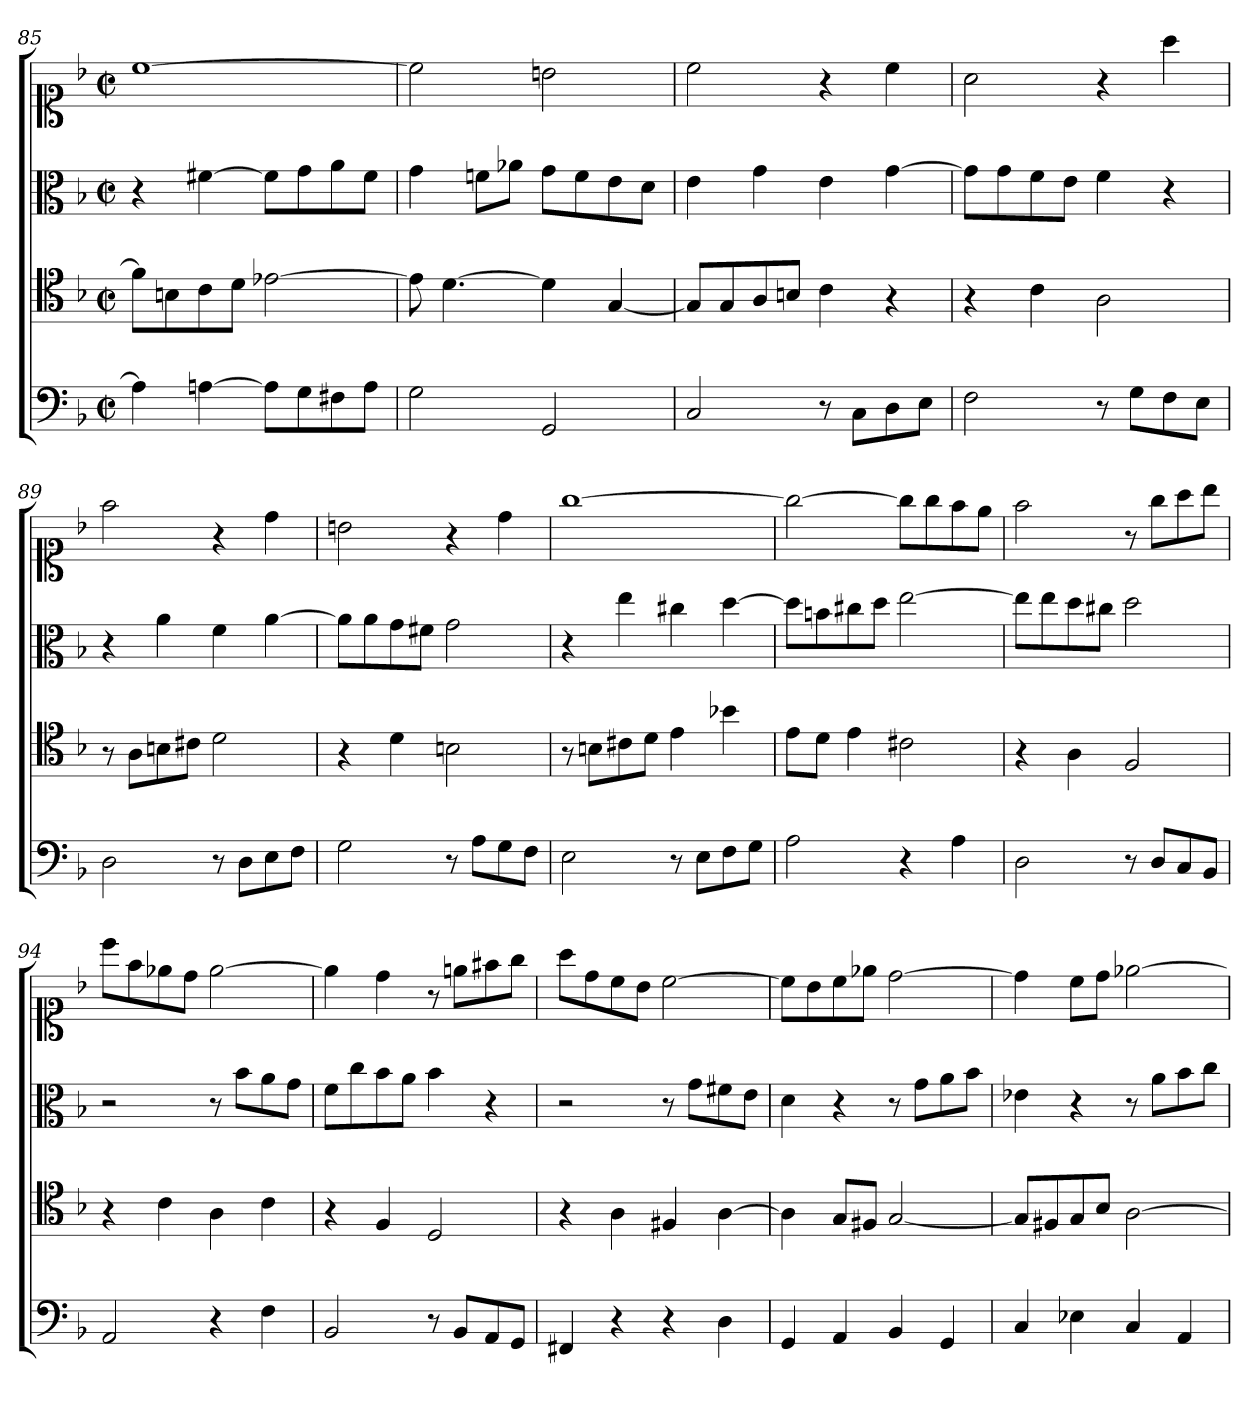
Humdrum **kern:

**kern	**kern	**kern	**kern
*part4	*part3	*part2	*part1
*staff4	*staff3	*staff2	*staff1
*clefF4	*clefC4	*clefC3	*clefC1
*k[b-]	*k[b-]	*k[b-]	*k[b-]
*d:	*d:	*d:	*d:
*M2/2	*M2/2	*M2/2	*M2/2
*met(c|)	*met(c|)	*met(c|)	*met(c|)
=85	=85	=85	=85
4A-]	8fL]	4r	[1cc
.	8Bn	.	.
[4An	8c	[4f#X	.
.	8dJ	.	.
8AL]	[2e-X	8f#L]	.
8G	.	8g	.
8F#X	.	8a	.
8AJ	.	8f#J	.
=86	=86	=86	=86
2G	8e-]	4g	2cc]
.	[4.d	.	.
.	.	8fnL	.
.	.	8a-XJ	.
2GG	4d]	8gL	2bn
.	.	8f	.
.	[4G	8e	.
.	.	8dJ	.
=87	=87	=87	=87
2C	8G/L]	4e	2cc
.	8G/	.	.
.	8A/	4g	.
.	8Bn/J	.	.
8r	4c	4e	4r
8CL	.	.	.
8D	4r	[4g	4cc
8EJ	.	.	.
=88	=88	=88	=88
2F	4r	8gL]	2a
.	.	8g	.
.	4c	8f	.
.	.	8eJ	.
8r	2A	4f	4r
8GL	.	.	.
8F	.	4r	4aa
8EJ	.	.	.
=89	=89	=89	=89
2D	8r	4r	2ff
.	8AL	.	.
.	8Bn	4a	.
.	8c#XJ	.	.
8r	2d	4f	4r
8DL	.	.	.
8E	.	[4a	4dd
8FJ	.	.	.
=90	=90	=90	=90
2G	4r	8aL]	2bn
.	.	8a	.
.	4d	8g	.
.	.	8f#XJ	.
8r	2Bn	2g	4r
8AL	.	.	.
8G	.	.	4dd
8FJ	.	.	.
=91	=91	=91	=91
2E	8r	4r	[1gg
.	8BnL	.	.
.	8c#X	4ee	.
.	8dJ	.	.
8r	4e	4cc#X	.
8EL	.	.	.
8F	4b-X	[4dd	.
8GJ	.	.	.
=92	=92	=92	=92
2A	8eL	8ddL]	2gg_
.	8dJ	8bn	.
.	4e	8cc#X	.
.	.	8ddJ	.
4r	2c#X	[2ee	8ggL]
.	.	.	8gg
4A	.	.	8ff
.	.	.	8eeJ
=93	=93	=93	=93
2D	4r	8eeL]	2ff
.	.	8ee	.
.	4A	8dd	.
.	.	8cc#XJ	.
8r	2F	2dd	8r
8DL	.	.	8ggL
8C	.	.	8aa
8BB-J	.	.	8bb-J
=94	=94	=94	=94
2AA	4r	2r	8cccL
.	.	.	8ff
.	4c	.	8ee-X
.	.	.	8ddJ
4r	4A	8r	[2ee-
.	.	8b-L	.
4F	4c	8a	.
.	.	8gJ	.
=95	=95	=95	=95
2BB-	4r	8fL	4ee-]
.	.	8cc	.
.	4F	8b-	4dd
.	.	8aJ	.
8r	2D	4b-	8r
8BB-L	.	.	8eenL
8AA	.	4r	8ff#X
8GGJ	.	.	8ggJ
=96	=96	=96	=96
4FF#X	4r	2r	8aaL
.	.	.	8dd
4r	4A	.	8cc
.	.	.	8b-J
4r	4F#X	8r	[2cc
.	.	8gL	.
4D	[4A	8f#X	.
.	.	8eJ	.
=97	=97	=97	=97
4GG	4A]	4d	8ccL]
.	.	.	8b-
4AA	8GL	4r	8cc
.	8F#XJ	.	8ee-XJ
4BB-	[2G	8r	[2dd
.	.	8gL	.
4GG	.	8a	.
.	.	8b-J	.
=98	=98	=98	=98
4C	8GL]	4e-X	4dd]
.	8F#X	.	.
4E-X	8G	4r	8ccL
.	8B-J	.	8ddJ
4C	[2A	8r	[2ee-X
.	.	8aL	.
4AA	.	8b-	.
.	.	8ccJ	.
=	=	=	=
*-	*-	*-	*-
